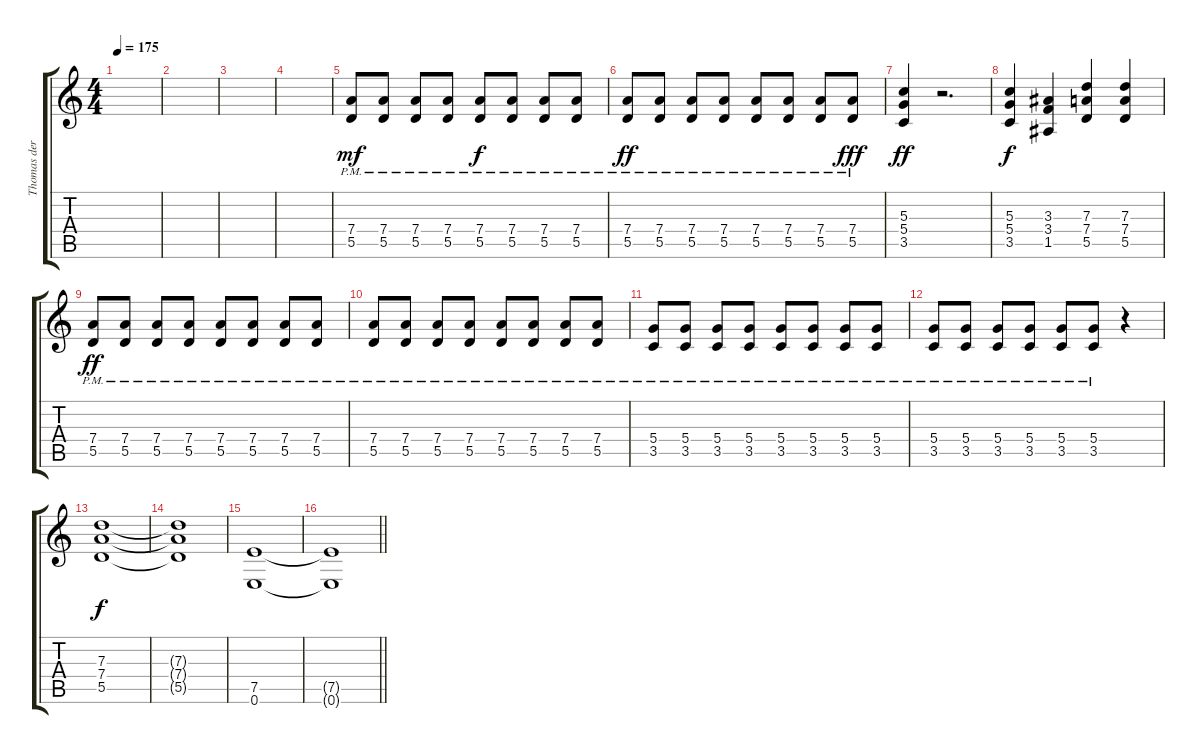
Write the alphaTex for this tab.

\track ("Thomas der Münzer" "Thomas der") {instrument distortionguitar}
\staff {score tabs}
\tuning (E4 B3 G3 D3 A2 E2) {hide}
\ts (4 4)
\tempo 175
\clef g2
\ks c
|
|
|
|
(7.4{pm} 5.5{pm}).8{dy mf volume 16} (7.4{pm} 5.5{pm}).8 (7.4{pm} 5.5{pm}).8 (7.4{pm} 5.5{pm}).8 (7.4{pm} 5.5{pm}).8{dy f} (7.4{pm} 5.5{pm}).8 (7.4{pm} 5.5{pm}).8 (7.4{pm} 5.5{pm}).8 |
(7.4{pm} 5.5{pm}).8{dy ff} (7.4{pm} 5.5{pm}).8 (7.4{pm} 5.5{pm}).8 (7.4{pm} 5.5{pm}).8 (7.4{pm} 5.5{pm}).8 (7.4{pm} 5.5{pm}).8 (7.4{pm} 5.5{pm}).8 (7.4{pm} 5.5{pm}).8{dy fff} |
(5.3 5.4 3.5).4{dy ff} r.2{d} |
(5.3 5.4 3.5).4{dy f} (3.3 3.4 1.5).4 (7.3 7.4 5.5).4 (7.3 7.4 5.5).4 |
(7.4{pm} 5.5{pm}).8{dy ff} (7.4{pm} 5.5{pm}).8 (7.4{pm} 5.5{pm}).8 (7.4{pm} 5.5{pm}).8 (7.4{pm} 5.5{pm}).8 (7.4{pm} 5.5{pm}).8 (7.4{pm} 5.5{pm}).8 (7.4{pm} 5.5{pm}).8 |
(7.4{pm} 5.5{pm}).8 (7.4{pm} 5.5{pm}).8 (7.4{pm} 5.5{pm}).8 (7.4{pm} 5.5{pm}).8 (7.4{pm} 5.5{pm}).8 (7.4{pm} 5.5{pm}).8 (7.4{pm} 5.5{pm}).8 (7.4{pm} 5.5{pm}).8 |
(5.4{pm} 3.5{pm}).8 (5.4{pm} 3.5{pm}).8 (5.4{pm} 3.5{pm}).8 (5.4{pm} 3.5{pm}).8 (5.4{pm} 3.5{pm}).8 (5.4{pm} 3.5{pm}).8 (5.4{pm} 3.5{pm}).8 (5.4{pm} 3.5{pm}).8 |
(5.4{pm} 3.5{pm}).8 (5.4{pm} 3.5{pm}).8 (5.4{pm} 3.5{pm}).8 (5.4{pm} 3.5{pm}).8 (5.4{pm} 3.5{pm}).8 (5.4{pm} 3.5{pm}).8 r.4 |
(7.3 7.4 5.5).1{dy f} |
(7.3{t} 7.4{t} 5.5{t}).1 |
(7.5 0.6).1 |
\barLineRight lightlight
(7.5{t} 0.6{t}).1
